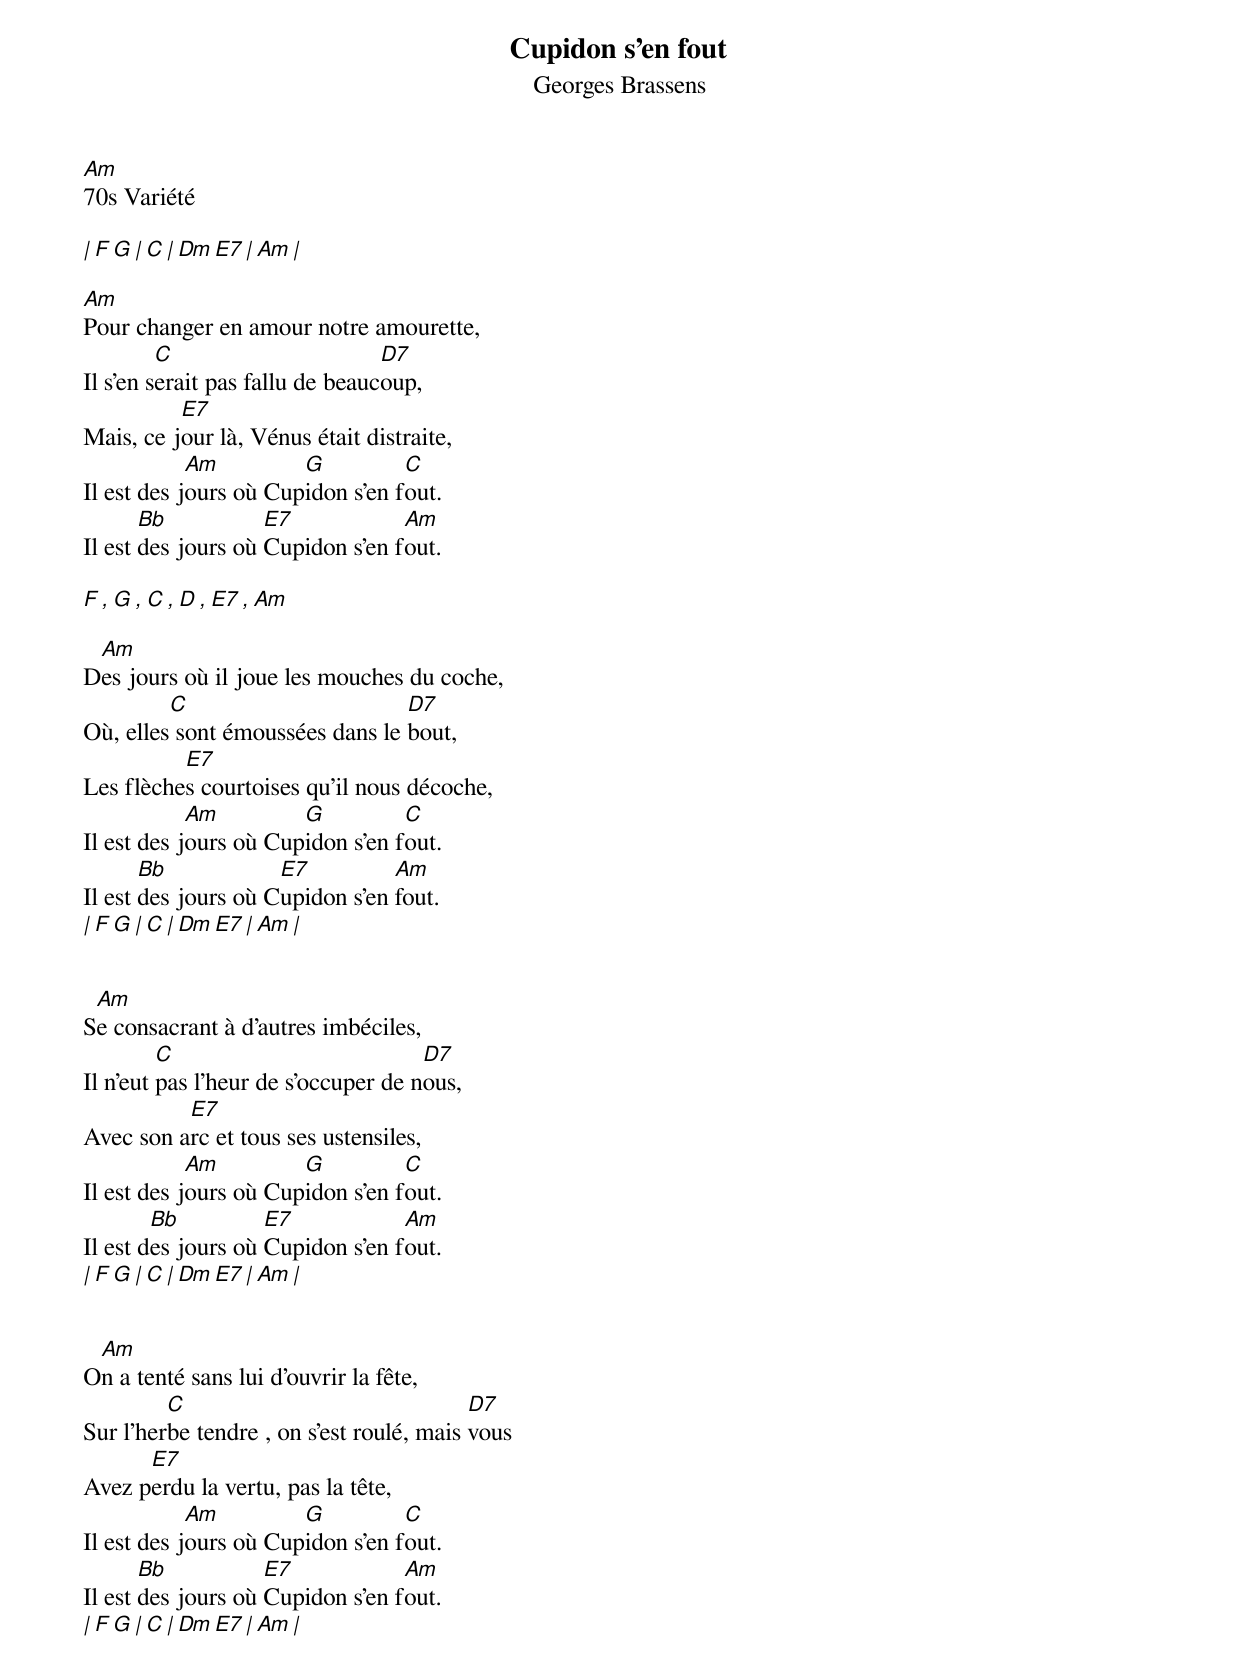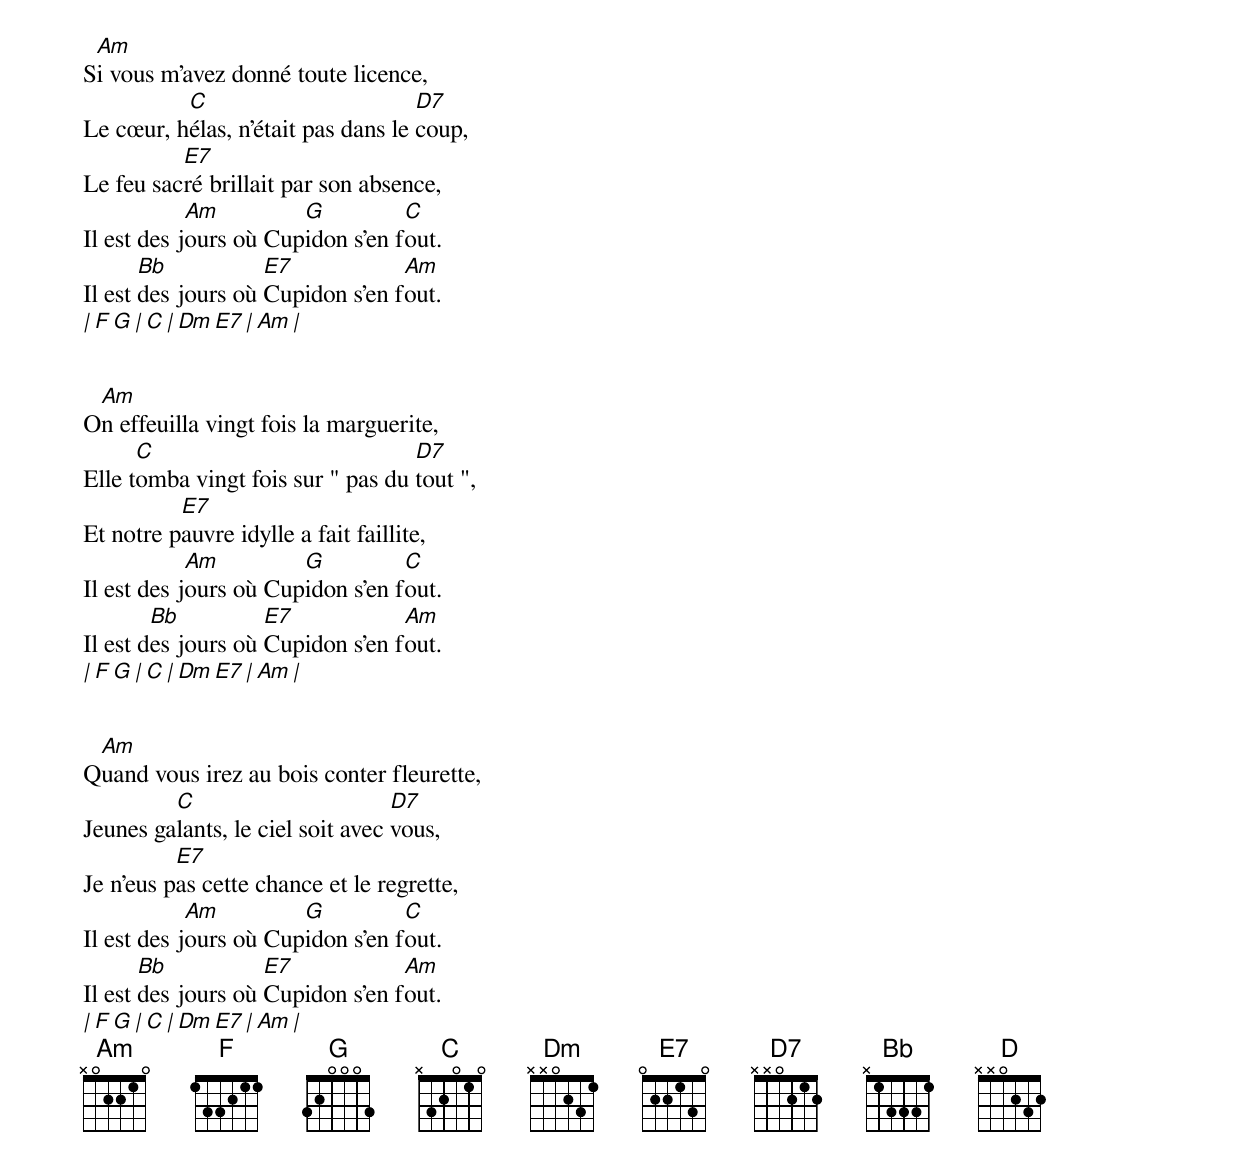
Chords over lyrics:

Cupidon s'en fout
Georges Brassens
Am
70s Variété

| F    G |  C    |  Dm   E7  |  Am     |

Am
Pour changer en amour notre amourette,
         C                       D7
Il s'en serait pas fallu de beaucoup,
          E7
Mais, ce jour là, Vénus était distraite,
            Am         G          C
Il est des jours où Cupidon s'en fout.
       Bb           E7            Am
Il est des jours où Cupidon s'en fout.

F ,  G ,  C ,  D ,  E7 ,  Am

 Am
Des jours où il joue les mouches du coche,
         C                       D7
Où, elles sont émoussées dans le bout,
          E7
Les flèches courtoises qu'il nous décoche,
            Am         G          C
Il est des jours où Cupidon s'en fout.
       Bb            E7          Am
Il est des jours où Cupidon s'en fout.
| F    G |  C    |  Dm   E7  |  Am     |


 Am
Se consacrant à d'autres imbéciles,
         C                           D7
Il n'eut pas l'heur de s'occuper de nous,
          E7
Avec son arc et tous ses ustensiles,
            Am         G          C
Il est des jours où Cupidon s'en fout.
        Bb          E7            Am
Il est des jours où Cupidon s'en fout.
| F    G |  C    |  Dm   E7  |  Am     |


 Am
On a tenté sans lui d'ouvrir la fête,
         C                                D7
Sur l'herbe tendre , on s'est roulé, mais vous
      E7
Avez perdu la vertu, pas la tête,
            Am         G          C
Il est des jours où Cupidon s'en fout.
       Bb           E7            Am
Il est des jours où Cupidon s'en fout.
| F    G |  C    |  Dm   E7  |  Am     |


 Am
Si vous m'avez donné toute licence,
          C                         D7
Le cœur, hélas, n'était pas dans le coup,
          E7
Le feu sacré brillait par son absence,
            Am         G          C
Il est des jours où Cupidon s'en fout.
       Bb           E7            Am
Il est des jours où Cupidon s'en fout.
| F    G |  C    |  Dm   E7  |  Am     |


 Am
On effeuilla vingt fois la marguerite,
      C                            D7
Elle tomba vingt fois sur " pas du tout ",
          E7
Et notre pauvre idylle a fait faillite,
            Am         G          C
Il est des jours où Cupidon s'en fout.
        Bb          E7            Am
Il est des jours où Cupidon s'en fout.
| F    G |  C    |  Dm   E7  |  Am     |


 Am
Quand vous irez au bois conter fleurette,
         C                        D7
Jeunes galants, le ciel soit avec vous,
          E7
Je n'eus pas cette chance et le regrette,
            Am         G          C
Il est des jours où Cupidon s'en fout.
       Bb           E7            Am
Il est des jours où Cupidon s'en fout.
| F    G |  C    |  Dm   E7  |  Am     |
